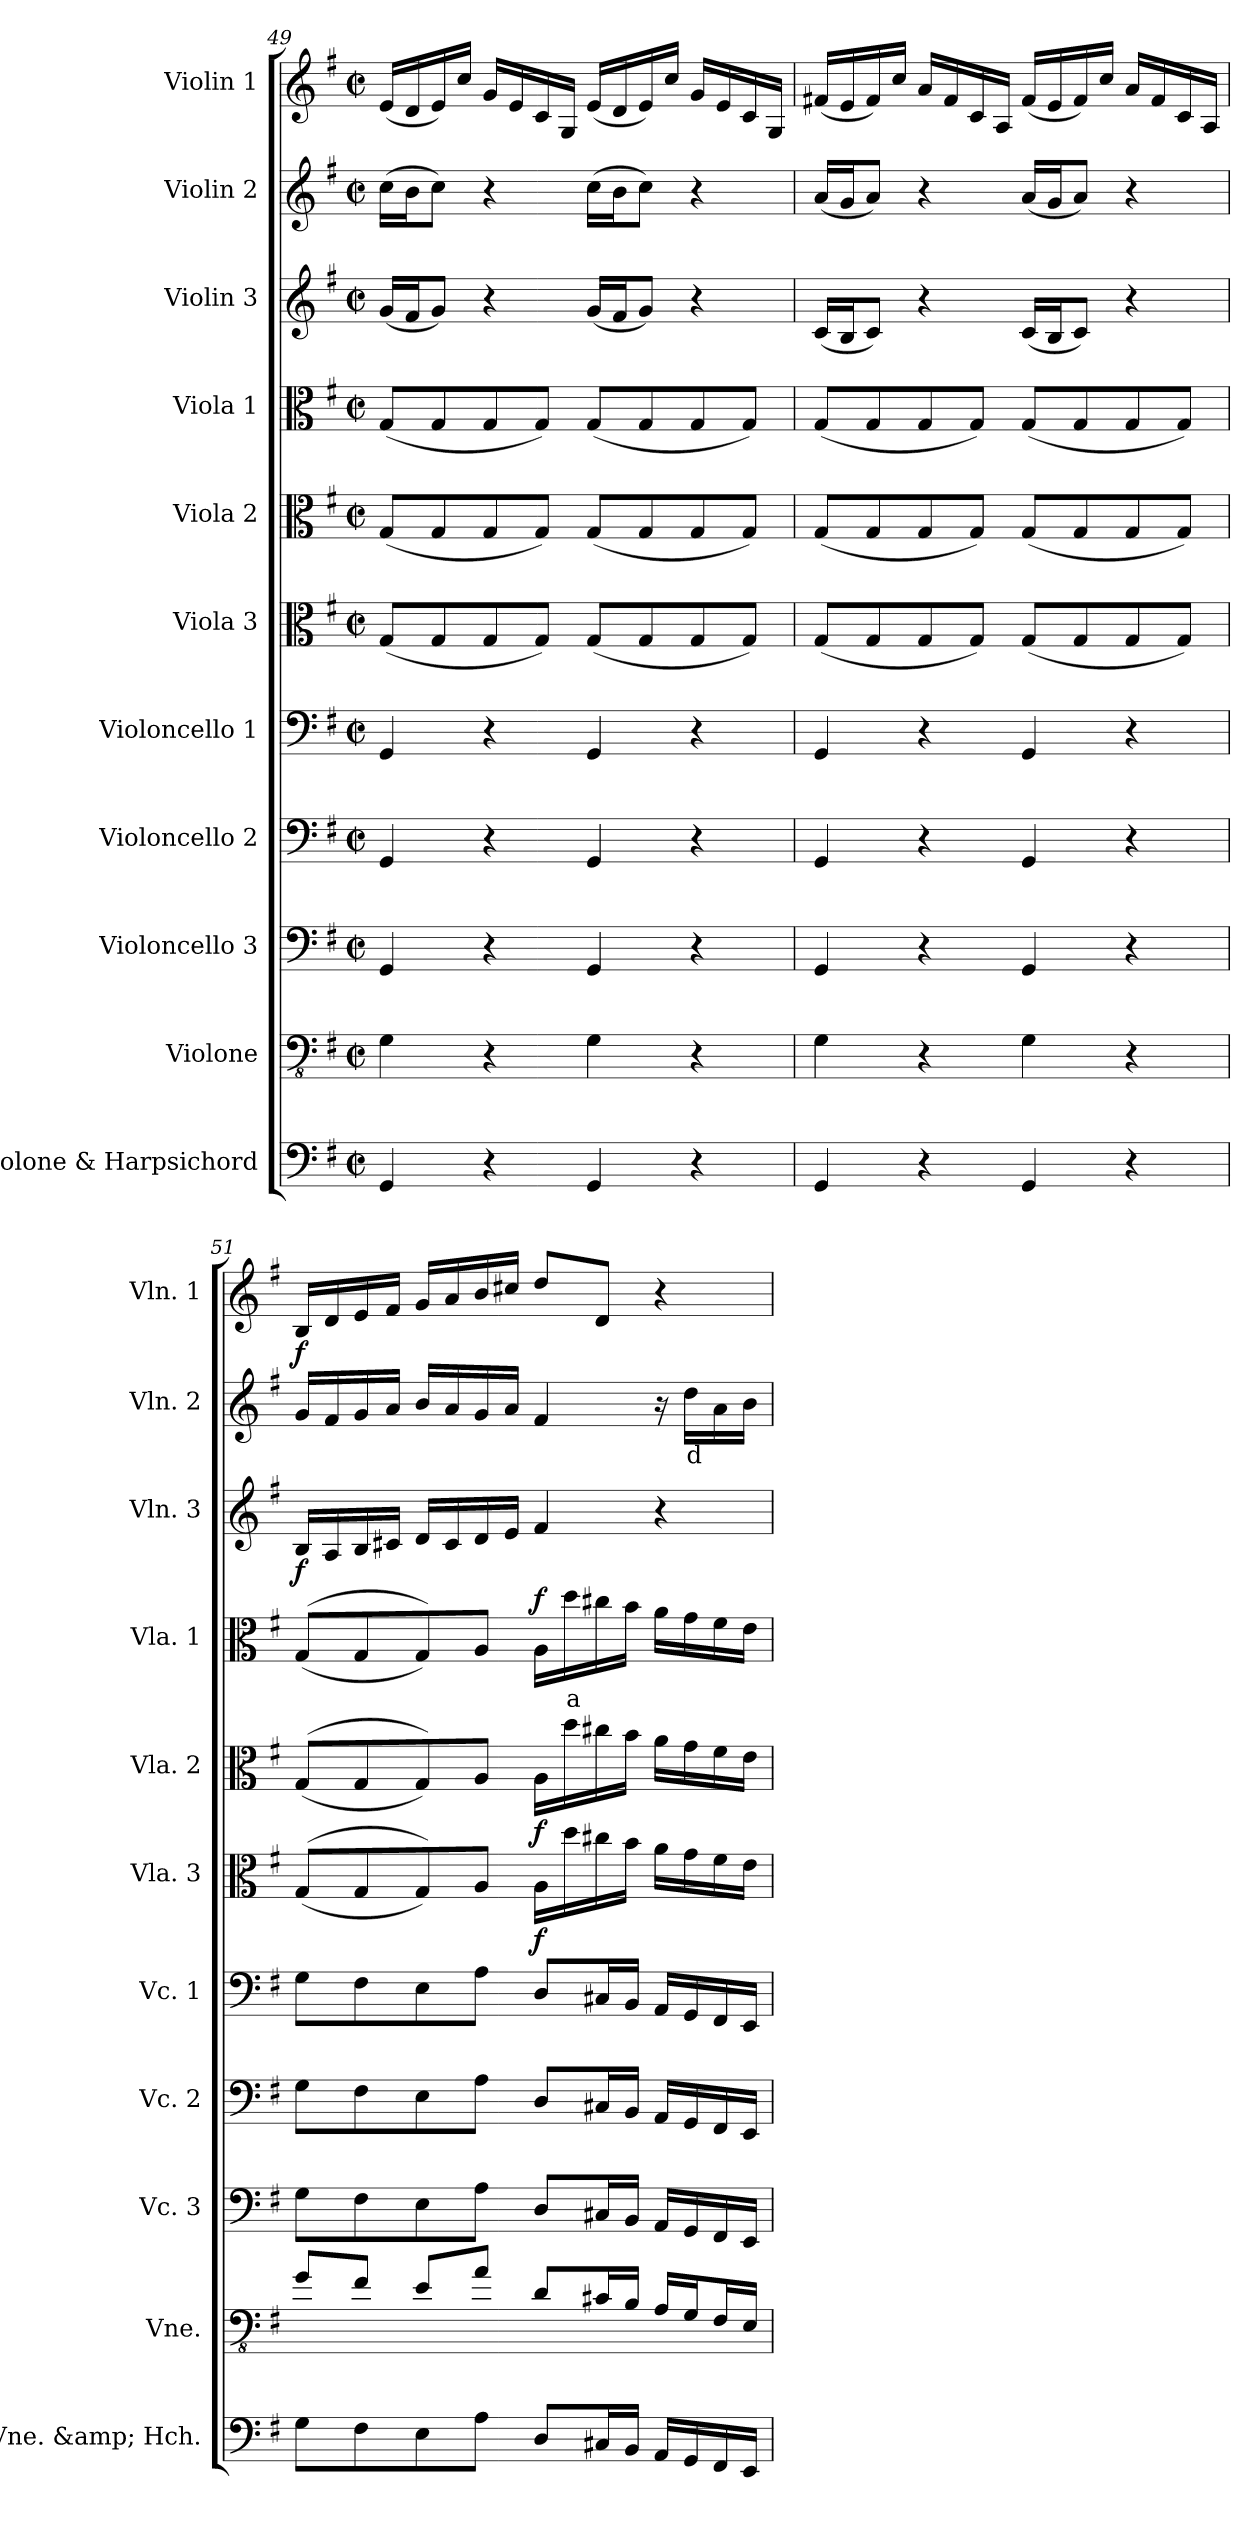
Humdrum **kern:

**kern	**kern	**kern	**kern	**kern	**kern	**dynam	**kern	**dynam	**kern	**text	**dynam	**kern	**dynam	**kern	**text	**dynam	**kern
*part11	*part10	*part9	*part8	*part7	*part6	*part6	*part5	*part5	*part4	*part4	*part4	*part3	*part3	*part2	*part2	*part2	*part1
*staff11	*staff10	*staff9	*staff8	*staff7	*staff6	*staff6	*staff5	*staff5	*staff4	*staff4	*staff4	*staff3	*staff3	*staff2	*staff2	*staff2	*staff1
*I"Violone &amp; Harpsichord	*I"Violone	*I"Violoncello 3	*I"Violoncello 2	*I"Violoncello 1	*I"Viola 3	*	*I"Viola 2	*	*I"Viola 1	*	*	*I"Violin 3	*	*I"Violin 2	*	*	*I"Violin 1
*I'Vne. &amp; Hch.	*I'Vne.	*I'Vc. 3	*I'Vc. 2	*I'Vc. 1	*I'Vla. 3	*	*I'Vla. 2	*	*I'Vla. 1	*	*	*I'Vln. 3	*	*I'Vln. 2	*	*	*I'Vln. 1
*clefF4	*clefFv4	*clefF4	*clefF4	*clefF4	*clefC3	*	*clefC3	*	*clefC3	*	*	*clefG2	*	*clefG2	*	*	*clefG2
*	*ITrd7c12	*	*	*	*	*	*	*	*	*	*	*	*	*	*	*	*
*k[f#]	*k[f#]	*k[f#]	*k[f#]	*k[f#]	*k[f#]	*	*k[f#]	*	*k[f#]	*	*	*k[f#]	*	*k[f#]	*	*	*k[f#]
*M4/4	*M4/4	*M4/4	*M4/4	*M4/4	*M4/4	*	*M4/4	*	*M4/4	*	*	*M4/4	*	*M4/4	*	*	*M4/4
*met(c|)	*met(c|)	*met(c|)	*met(c|)	*met(c|)	*met(c|)	*	*met(c|)	*	*met(c|)	*	*	*met(c|)	*	*met(c|)	*	*	*met(c|)
=49	=49	=49	=49	=49	=49	=49	=49	=49	=49	=49	=49	=49	=49	=49	=49	=49	=49
4GG/	4GGG	4GG/	4GG/	4GG/	(8G/L	.	(8G/L	.	(8G/L	.	.	(16g/LL	.	(16cc\LL	.	.	(16e/LL
.	.	.	.	.	.	.	.	.	.	.	.	16f#/J	.	16b\J	.	.	16d/
.	.	.	.	.	8G/	.	8G/	.	8G/	.	.	8g/J)	.	8cc\J)	.	.	16e/)
.	.	.	.	.	.	.	.	.	.	.	.	.	.	.	.	.	16cc/JJ
4r	4r	4r	4r	4r	8G/	.	8G/	.	8G/	.	.	4r	.	4r	.	.	16g/LL
.	.	.	.	.	.	.	.	.	.	.	.	.	.	.	.	.	16e/
.	.	.	.	.	8G/J)	.	8G/J)	.	8G/J)	.	.	.	.	.	.	.	16c/
.	.	.	.	.	.	.	.	.	.	.	.	.	.	.	.	.	16G/JJ
4GG/	4GGG	4GG/	4GG/	4GG/	(8G/L	.	(8G/L	.	(8G/L	.	.	(16g/LL	.	(16cc\LL	.	.	(16e/LL
.	.	.	.	.	.	.	.	.	.	.	.	16f#/J	.	16b\J	.	.	16d/
.	.	.	.	.	8G/	.	8G/	.	8G/	.	.	8g/J)	.	8cc\J)	.	.	16e/)
.	.	.	.	.	.	.	.	.	.	.	.	.	.	.	.	.	16cc/JJ
4r	4r	4r	4r	4r	8G/	.	8G/	.	8G/	.	.	4r	.	4r	.	.	16g/LL
.	.	.	.	.	.	.	.	.	.	.	.	.	.	.	.	.	16e/
.	.	.	.	.	8G/J)	.	8G/J)	.	8G/J)	.	.	.	.	.	.	.	16c/
.	.	.	.	.	.	.	.	.	.	.	.	.	.	.	.	.	16G/JJ
=50	=50	=50	=50	=50	=50	=50	=50	=50	=50	=50	=50	=50	=50	=50	=50	=50	=50
4GG/	4GGG	4GG/	4GG/	4GG/	(8G/L	.	(8G/L	.	(8G/L	.	.	(16c/LL	.	(16a/LL	.	.	(16f#X/LL
.	.	.	.	.	.	.	.	.	.	.	.	16B/J	.	16g/J	.	.	16e/
.	.	.	.	.	8G/	.	8G/	.	8G/	.	.	8c/J)	.	8a/J)	.	.	16f#/)
.	.	.	.	.	.	.	.	.	.	.	.	.	.	.	.	.	16cc/JJ
4r	4r	4r	4r	4r	8G/	.	8G/	.	8G/	.	.	4r	.	4r	.	.	16a/LL
.	.	.	.	.	.	.	.	.	.	.	.	.	.	.	.	.	16f#/
.	.	.	.	.	8G/J)	.	8G/J)	.	8G/J)	.	.	.	.	.	.	.	16c/
.	.	.	.	.	.	.	.	.	.	.	.	.	.	.	.	.	16A/JJ
4GG/	4GGG	4GG/	4GG/	4GG/	(8G/L	.	(8G/L	.	(8G/L	.	.	(16c/LL	.	(16a/LL	.	.	(16f#/LL
.	.	.	.	.	.	.	.	.	.	.	.	16B/J	.	16g/J	.	.	16e/
.	.	.	.	.	8G/	.	8G/	.	8G/	.	.	8c/J)	.	8a/J)	.	.	16f#/)
.	.	.	.	.	.	.	.	.	.	.	.	.	.	.	.	.	16cc/JJ
4r	4r	4r	4r	4r	8G/	.	8G/	.	8G/	.	.	4r	.	4r	.	.	16a/LL
.	.	.	.	.	.	.	.	.	.	.	.	.	.	.	.	.	16f#/
.	.	.	.	.	8G/J)	.	8G/J)	.	8G/J)	.	.	.	.	.	.	.	16c/
.	.	.	.	.	.	.	.	.	.	.	.	.	.	.	.	.	16A/JJ
=51	=51	=51	=51	=51	=51	=51	=51	=51	=51	=51	=51	=51	=51	=51	=51	=51	=51
!	!	!	!	!	!	!	!	!	!	!	!	!	!LO:DY:b	!	!	!LO:DY:b	!
8G\L	8GG/L	8G\L	8G\L	8G\L	((8G/L	.	((8G/L	.	((8G/L	.	.	16B/LL	f	16g/LL	.	f	16B/LL
.	.	.	.	.	.	.	.	.	.	.	.	16A/	.	16f#/	.	.	16d/
8F#\	8FF#/J	8F#\	8F#\	8F#\	8G/	.	8G/	.	8G/	.	.	16B/	.	16g/	.	.	16e/
.	.	.	.	.	.	.	.	.	.	.	.	16c#X/JJ	.	16a/JJ	.	.	16f#/JJ
8E\	8EE/L	8E\	8E\	8E\	8G/))	.	8G/))	.	8G/))	.	.	16d/LL	.	16b/LL	.	.	16g/LL
.	.	.	.	.	.	.	.	.	.	.	.	16c#/	.	16a/	.	.	16a/
8A\J	8AA/J	8A\J	8A\J	8A\J	8A/J	.	8A/J	.	8A/J	.	.	16d/	.	16g/	.	.	16b/
.	.	.	.	.	.	.	.	.	.	.	.	16e/JJ	.	16a/JJ	.	.	16cc#X/JJ
!	!	!	!	!	!	!LO:DY:b	!	!LO:DY:b	!	!	!LO:DY:b	!	!	!	!	!	!
8D/L	8DD/L	8D/L	8D/L	8D/L	16A\LL	f	16A\LL	f	16A\LL	.	f	4f#/	.	4f#/	.	.	8dd/L
!	!	!	!	!	!	!	!	!	!	!LO:LY:color=#FF0000	!	!	!	!	!	!	!
.	.	.	.	.	16dd\	.	16dd\	.	16dd\	a	.	.	.	.	.	.	.
16C#X/L	16CC#X/L	16C#X/L	16C#X/L	16C#X/L	16cc#X\	.	16cc#X\	.	16cc#X\	.	.	.	.	.	.	.	8d/J
16BB/JJ	16BBB/JJ	16BB/JJ	16BB/JJ	16BB/JJ	16b\JJ	.	16b\JJ	.	16b\JJ	.	.	.	.	.	.	.	.
16AA/LL	16AAA/LL	16AA/LL	16AA/LL	16AA/LL	16a\LL	.	16a\LL	.	16a\LL	.	.	4r	.	16r	.	.	4r
!	!	!	!	!	!	!	!	!	!	!	!	!	!	!	!LO:LY:color=#FF0000	!	!
16GG/	16GGG/J	16GG/	16GG/	16GG/	16g\	.	16g\	.	16g\	.	.	.	.	16dd\LL	d	.	.
16FF#/	16FFF#/L	16FF#/	16FF#/	16FF#/	16f#\	.	16f#\	.	16f#\	.	.	.	.	16a\	.	.	.
16EE/JJ	16EEE/JJ	16EE/JJ	16EE/JJ	16EE/JJ	16e\JJ	.	16e\JJ	.	16e\JJ	.	.	.	.	16b\JJ	.	.	.
=	=	=	=	=	=	=	=	=	=	=	=	=	=	=	=	=	=
*-	*-	*-	*-	*-	*-	*-	*-	*-	*-	*-	*-	*-	*-	*-	*-	*-	*-
